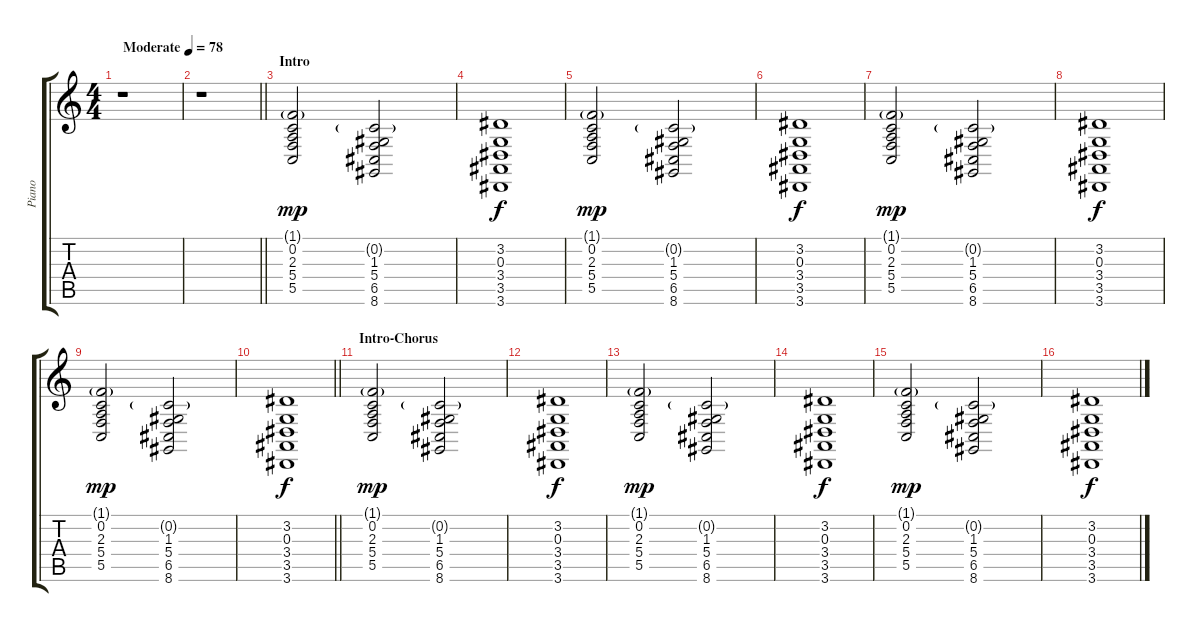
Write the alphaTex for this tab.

\track ("Piano" "Piano") {instrument acousticgrandpiano}
\staff {score tabs}
\tuning (E4 C4 G3 C3 G2 C2) {hide}
\ts (4 4)
\tempo (78 "Moderate")
\clef g2
\ks c
r.1{dy mp instrument acousticgrandpiano} |
\barLineRight lightlight
r.1 |
\section ("" "Intro")
(1.1{g} 0.2 2.3 5.4 5.5).2 (0.2{g} 1.3 5.4 6.5 8.6).2 |
(3.2 0.3 3.4 3.5 3.6).1{dy f} |
(1.1{g} 0.2 2.3 5.4 5.5).2{dy mp} (0.2{g} 1.3 5.4 6.5 8.6).2 |
(3.2 0.3 3.4 3.5 3.6).1{dy f} |
(1.1{g} 0.2 2.3 5.4 5.5).2{dy mp} (0.2{g} 1.3 5.4 6.5 8.6).2 |
(3.2 0.3 3.4 3.5 3.6).1{dy f} |
(1.1{g} 0.2 2.3 5.4 5.5).2{dy mp} (0.2{g} 1.3 5.4 6.5 8.6).2 |
\barLineRight lightlight
(3.2 0.3 3.4 3.5 3.6).1{dy f} |
\section ("" "Intro-Chorus")
(1.1{g} 0.2 2.3 5.4 5.5).2{dy mp} (0.2{g} 1.3 5.4 6.5 8.6).2 |
(3.2 0.3 3.4 3.5 3.6).1{dy f} |
(1.1{g} 0.2 2.3 5.4 5.5).2{dy mp} (0.2{g} 1.3 5.4 6.5 8.6).2 |
(3.2 0.3 3.4 3.5 3.6).1{dy f} |
(1.1{g} 0.2 2.3 5.4 5.5).2{dy mp} (0.2{g} 1.3 5.4 6.5 8.6).2 |
(3.2 0.3 3.4 3.5 3.6).1{dy f}
